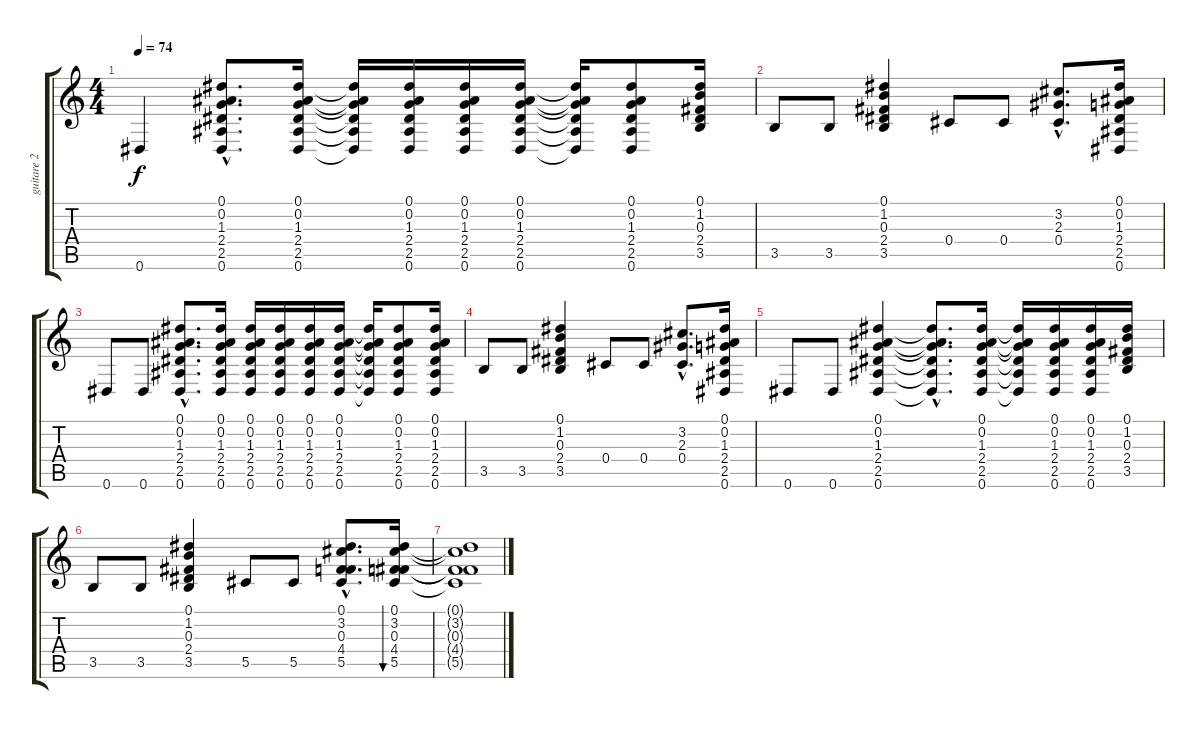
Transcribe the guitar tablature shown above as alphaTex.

\track ("guitare 2 (Pat Smear)" "guitare 2 ") {instrument acousticguitarsteel}
\staff {score tabs}
\tuning (Eb4 Bb3 Gb3 Db3 Ab2 Eb2) {hide}
\ts (4 4)
\tempo 74
\clef g2
\ks c
0.6.4{dy f} (0.1{hac} 0.2{hac} 1.3{hac} 2.4{hac} 2.5{hac} 0.6{hac}).8{d} (0.1 0.2 1.3 2.4 2.5 0.6).16 (0.1{t} 0.2{t} 1.3{t} 2.4{t} 2.5{t} 0.6{t}).16 (0.1 0.2 1.3 2.4 2.5 0.6).16 (0.1 0.2 1.3 2.4 2.5 0.6).16 (0.1 0.2 1.3 2.4 2.5 0.6).16 (0.1{t} 0.2{t} 1.3{t} 2.4{t} 2.5{t} 0.6{t}).16 (0.1 0.2 1.3 2.4 2.5 0.6).8 (0.1 1.2 0.3 2.4 3.5).16 |
3.5.8 3.5.8 (0.1 1.2 0.3 2.4 3.5).4 0.4.8 0.4.8 (3.2{hac} 2.3{hac} 0.4{hac}).8{d} (0.1 0.2 1.3 2.4 2.5 0.6).16 |
0.6.8 0.6.8 (0.1{hac} 0.2{hac} 1.3{hac} 2.4{hac} 2.5{hac} 0.6{hac}).8{d} (0.1 0.2 1.3 2.4 2.5 0.6).16 (0.1 0.2 1.3 2.4 2.5 0.6).16 (0.1 0.2 1.3 2.4 2.5 0.6).16 (0.1 0.2 1.3 2.4 2.5 0.6).16 (0.1 0.2 1.3 2.4 2.5 0.6).16 (0.1{t} 0.2{t} 1.3{t} 2.4{t} 2.5{t} 0.6{t}).16 (0.1 0.2 1.3 2.4 2.5 0.6).8 (0.1 0.2 1.3 2.4 2.5 0.6).16 |
3.5.8 3.5.8 (0.1 1.2 0.3 2.4 3.5).4 0.4.8 0.4.8 (3.2{hac} 2.3{hac} 0.4{hac}).8{d} (0.1 0.2 1.3 2.4 2.5 0.6).16 |
0.6.8 0.6.8 (0.1 0.2 1.3 2.4 2.5 0.6).4 (0.1{hac t} 0.2{hac t} 1.3{hac t} 2.4{hac t} 2.5{hac t} 0.6{hac t}).8{d} (0.1 0.2 1.3 2.4 2.5 0.6).16 (0.1{t} 0.2{t} 1.3{t} 2.4{t} 2.5{t} 0.6{t}).16 (0.1 0.2 1.3 2.4 2.5 0.6).16 (0.1 0.2 1.3 2.4 2.5 0.6).16 (0.1 1.2 0.3 2.4 3.5).16 |
3.5.8 3.5.8 (0.1 1.2 0.3 2.4 3.5).4 5.5.8 5.5.8 (0.1{hac} 3.2{hac} 0.3{hac} 4.4{hac} 5.5{hac}).8{d} (0.1 3.2 0.3 4.4 5.5).16{bu 120} |
(0.1{t} 3.2{t} 0.3{t} 4.4{t} 5.5{t}).1
